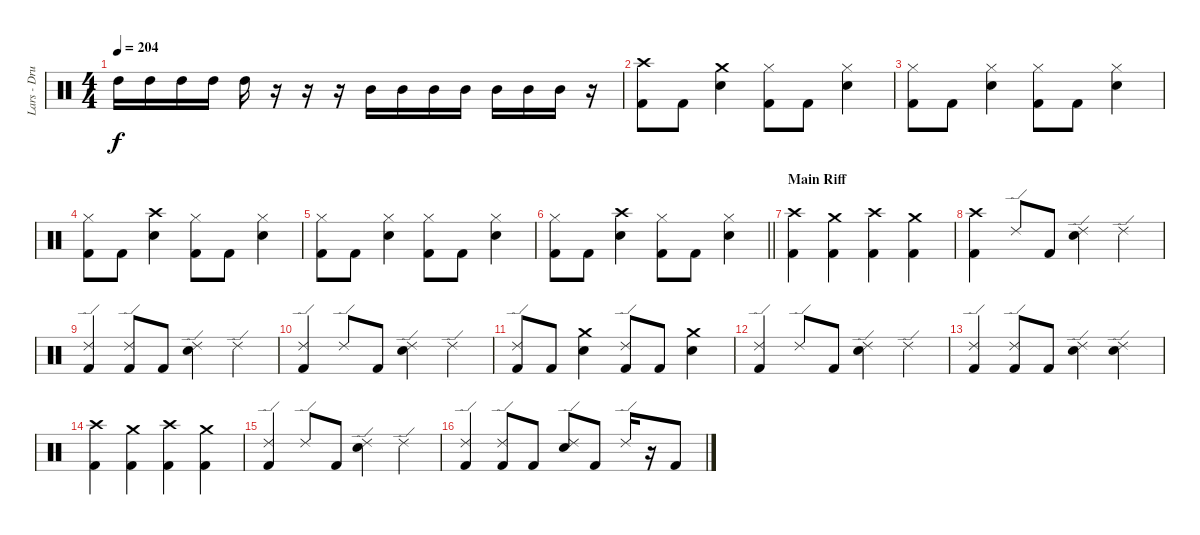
\track ("Lars - Drums" "Lars - Dru") {solo instrument percussion}
\staff {score}
\articulation defaults
\ts (4 4)
\tempo 204
\clef neutral
\ks c "High Tom (hit)".16{dy f} "High Tom (hit)".16 "High Tom (hit)".16 "High Tom (hit)".16 "High Tom (hit)".16
r.16 r.16 r.16 "Mid Tom (hit)".16 "Mid Tom (hit)".16 "Mid Tom (hit)".16 "Mid Tom (hit)".16 "Mid Tom (hit)".16 "Mid Tom (hit)".16 "Mid Tom (hit)".16 r.16 |
("Crash high (hit)" "Kick (hit) 2").8 "Kick (hit) 2".8 ("Crash medium (hit)" "Electric Snare (hit)").4 ("Hi-Hat (closed)" "Kick (hit) 2").8 "Kick (hit) 2".8 ("Hi-Hat (closed)" "Electric Snare (hit)").4 |
("Hi-Hat (closed)" "Kick (hit) 2").8 "Kick (hit) 2".8 ("Hi-Hat (closed)" "Electric Snare (hit)").4 ("Hi-Hat (closed)" "Kick (hit) 2").8 "Kick (hit) 2".8 ("Hi-Hat (closed)" "Electric Snare (hit)").4 |
("Hi-Hat (closed)" "Kick (hit) 2").8 "Kick (hit) 2".8 ("Crash high (hit)" "Electric Snare (hit)").4 ("Hi-Hat (closed)" "Kick (hit) 2").8 "Kick (hit) 2".8 ("Hi-Hat (closed)" "Electric Snare (hit)").4 |
("Hi-Hat (closed)" "Kick (hit) 2").8 "Kick (hit) 2".8 ("Hi-Hat (closed)" "Electric Snare (hit)").4 ("Hi-Hat (closed)" "Kick (hit) 2").8 "Kick (hit) 2".8 ("Hi-Hat (closed)" "Electric Snare (hit)").4 |
\barLineRight lightlight
("Hi-Hat (closed)" "Kick (hit) 2").8 "Kick (hit) 2".8 ("Crash high (hit)" "Electric Snare (hit)").4 ("Hi-Hat (closed)" "Kick (hit) 2").8 "Kick (hit) 2".8 ("Hi-Hat (closed)" "Electric Snare (hit)").4 |
\section ("" "Main Riff")
("Crash high (hit)" "Kick (hit) 2").4 ("Crash medium (hit)" "Kick (hit) 2").4 ("Crash high (hit)" "Kick (hit) 2").4 ("Crash medium (hit)" "Kick (hit) 2").4 |
("Crash high (hit)" "Kick (hit) 2").4 "Ride (edge) 2".8 "Kick (hit) 2".8 ("Ride (edge) 2" "Electric Snare (hit)").4 "Ride (edge) 2".4 |
("Ride (edge) 2" "Kick (hit) 2").4 ("Ride (edge) 2" "Kick (hit) 2").8 "Kick (hit) 2".8 ("Ride (edge) 2" "Electric Snare (hit)").4 "Ride (edge) 2".4 |
("Ride (edge) 2" "Kick (hit) 2").4 "Ride (edge) 2".8 "Kick (hit) 2".8 ("Ride (edge) 2" "Electric Snare (hit)").4 "Ride (edge) 2".4 |
("Ride (edge) 2" "Kick (hit) 2").8 "Kick (hit) 2".8 ("Crash medium (hit)" "Electric Snare (hit)").4 ("Ride (edge) 2" "Kick (hit) 2").8 "Kick (hit) 2".8 ("Crash medium (hit)" "Electric Snare (hit)").4 |
("Ride (edge) 2" "Kick (hit) 2").4 "Ride (edge) 2".8 "Kick (hit) 2".8 ("Ride (edge) 2" "Electric Snare (hit)").4 "Ride (edge) 2".4 |
("Ride (edge) 2" "Kick (hit) 2").4 ("Ride (edge) 2" "Kick (hit) 2").8 "Kick (hit) 2".8 ("Ride (edge) 2" "Electric Snare (hit)").4 ("Ride (edge) 2" "Electric Snare (hit)").4 |
("Crash high (hit)" "Kick (hit) 2").4 ("Crash medium (hit)" "Kick (hit) 2").4 ("Crash high (hit)" "Kick (hit) 2").4 ("Crash medium (hit)" "Kick (hit) 2").4 |
("Ride (edge) 2" "Kick (hit) 2").4 "Ride (edge) 2".8 "Kick (hit) 2".8 ("Ride (edge) 2" "Electric Snare (hit)").4 "Ride (edge) 2".4 |
("Ride (edge) 2" "Kick (hit) 2").4 ("Ride (edge) 2" "Kick (hit) 2").8 "Kick (hit) 2".8 ("Ride (edge) 2" "Electric Snare (hit)").8 "Kick (hit) 2".8 "Ride (edge) 2".16 r.16 "Kick (hit) 2".8
